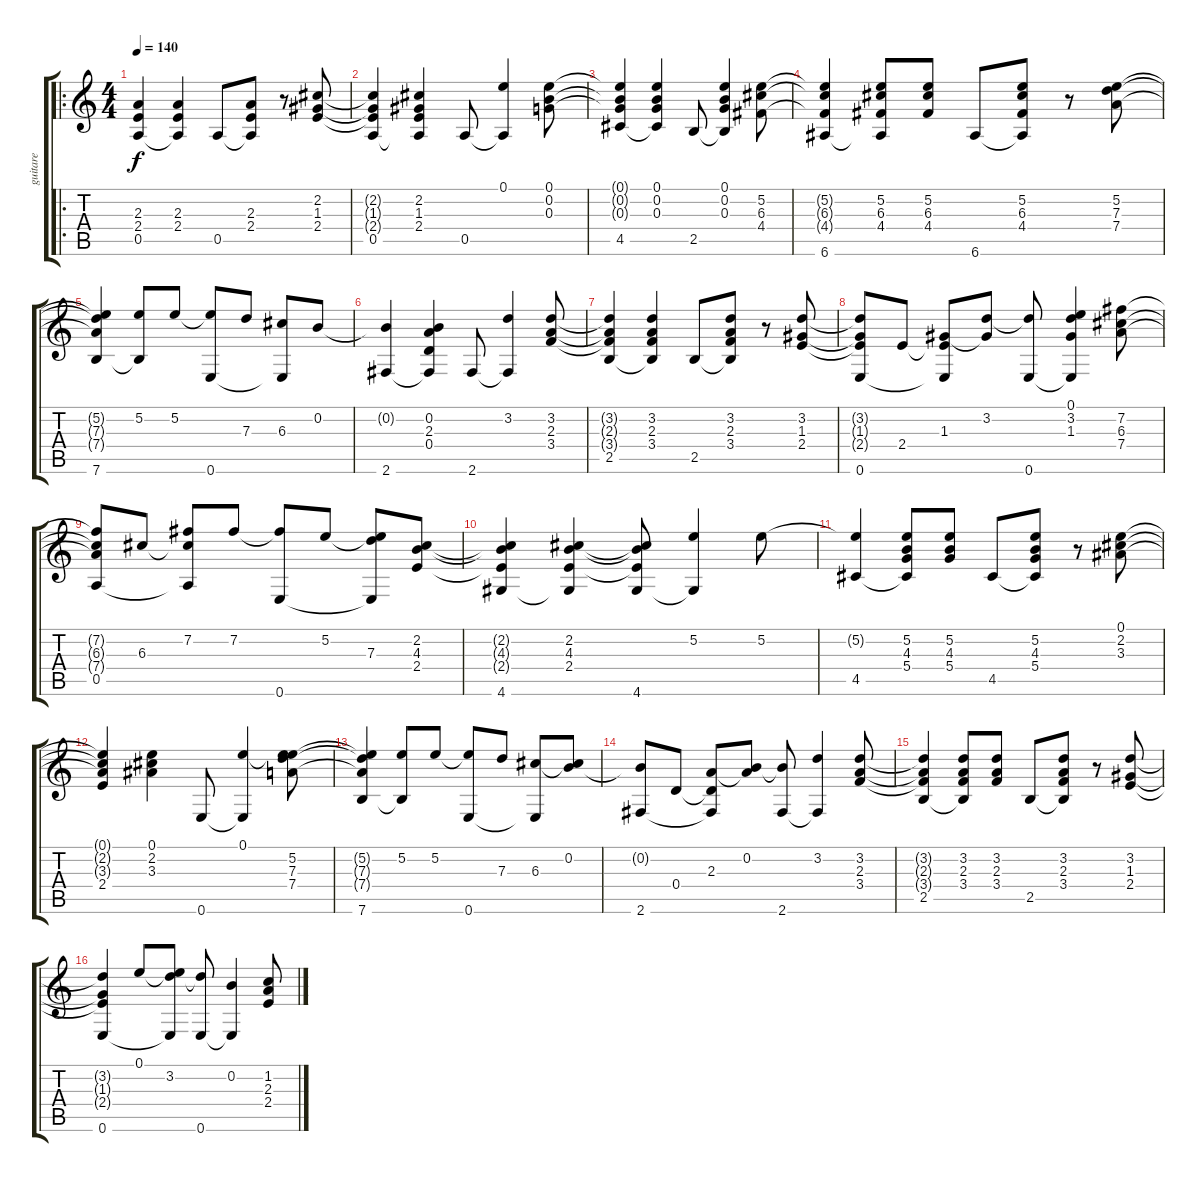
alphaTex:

\track ("guitare" "guitare") {instrument acousticguitarnylon}
\staff {score tabs}
\tuning (E4 B3 G3 D3 A2 E2) {hide}
\ro
\ts (4 4)
\tempo 140
\clef g2
\ks c
(2.3 2.4 0.5).4{dy f} (2.3 2.4 0.5{t}).4 0.5.8 (2.3 2.4 0.5{t}).8 r.8 (2.2 1.3 2.4).8 |
(2.2{t} 1.3{t} 2.4{t} 0.5).4 (2.2 1.3 2.4 0.5{t}).4 0.5.8 (0.1 0.5{t}).4 (0.1 0.2 0.3).8 |
(0.1{t} 0.2{t} 0.3{t} 4.5).4 (0.1 0.2 0.3 4.5{t}).4 2.5.8 (0.1 0.2 0.3 2.5{t}).4 (5.2 6.3 4.4).8 |
(5.2{t} 6.3{t} 4.4{t} 6.6).4 (5.2 6.3 4.4 6.6{t}).8 (5.2 6.3 4.4).8 6.6.8 (5.2 6.3 4.4 6.6{t}).8 r.8 (5.2 7.3 7.4).8 |
(5.2{t} 7.3{t} 7.4{t} 7.6).4 (5.2 7.6{t}).8 5.2.8 (5.2{t} 0.6).8 7.3.8 (6.3 0.6{t}).8 0.2.8 |
(0.2{t} 2.6).4 (0.2 2.3 0.4 2.6{t}).4 2.6.8 (3.2 2.6{t}).4 (3.2 2.3 3.4).8 |
(3.2{t} 2.3{t} 3.4{t} 2.5).4 (3.2 2.3 3.4 2.5{t}).4 2.5.8 (3.2 2.3 3.4 2.5{t}).8 r.8 (3.2 1.3 2.4).8 |
(3.2{t} 1.3{t} 2.4{t} 0.6).8 2.4.8 (1.3 2.4{t} 0.6{t}).8 (3.2 1.3{t}).8 (3.2{t} 0.6).8 (0.1 3.2 1.3 0.6{t}).4 (7.2 6.3 7.4).8 |
(7.2{t} 6.3{t} 7.4{t} 0.5).8 6.3.8 (7.2 6.3{t} 0.5{t}).8 7.2.8 (7.2{t} 0.6).8 5.2.8 (5.2{t} 7.3 0.6{t}).8 (2.2 4.3 2.4).8 |
(2.2{t} 4.3{t} 2.4{t} 4.6).4 (2.2 4.3 2.4 4.6{t}).4 (2.2{t} 4.3{t} 2.4{t} 4.6).8 (5.2 4.6{t}).4 5.2.8 |
(5.2{t} 4.5).4 (5.2 4.3 5.4 4.5{t}).8 (5.2 4.3 5.4).8 4.5.8 (5.2 4.3 5.4 4.5{t}).8 r.8 (0.1 2.2 3.3).8 |
(0.1{t} 2.2{t} 3.3{t} 2.4).4 (0.1 2.2 3.3).4 0.6.8 (0.1 0.6{t}).4 (0.1{t} 5.2 7.3 7.4).8 |
(5.2{t} 7.3{t} 7.4{t} 7.6).4 (5.2 7.6{t}).8 5.2.8 (5.2{t} 0.6).8 7.3.8 (6.3 0.6{t}).8 (0.2 6.3{t}).8 |
(0.2{t} 2.6).8 0.4.8 (2.3 0.4{t} 2.6{t}).8 (0.2 2.3{t}).8 (0.2{t} 2.6).8 (3.2 2.6{t}).4 (3.2 2.3 3.4).8 |
(3.2{t} 2.3{t} 3.4{t} 2.5).4 (3.2 2.3 3.4 2.5{t}).8 (3.2 2.3 3.4).8 2.5.8 (3.2 2.3 3.4 2.5{t}).8 r.8 (3.2 1.3 2.4).8 |
(3.2{t} 1.3{t} 2.4{t} 0.6).4 0.1.8 (0.1{t} 3.2 0.6{t}).8 (3.2{t} 0.6).8 (0.2 0.6{t}).4 (1.2 2.3 2.4).8
